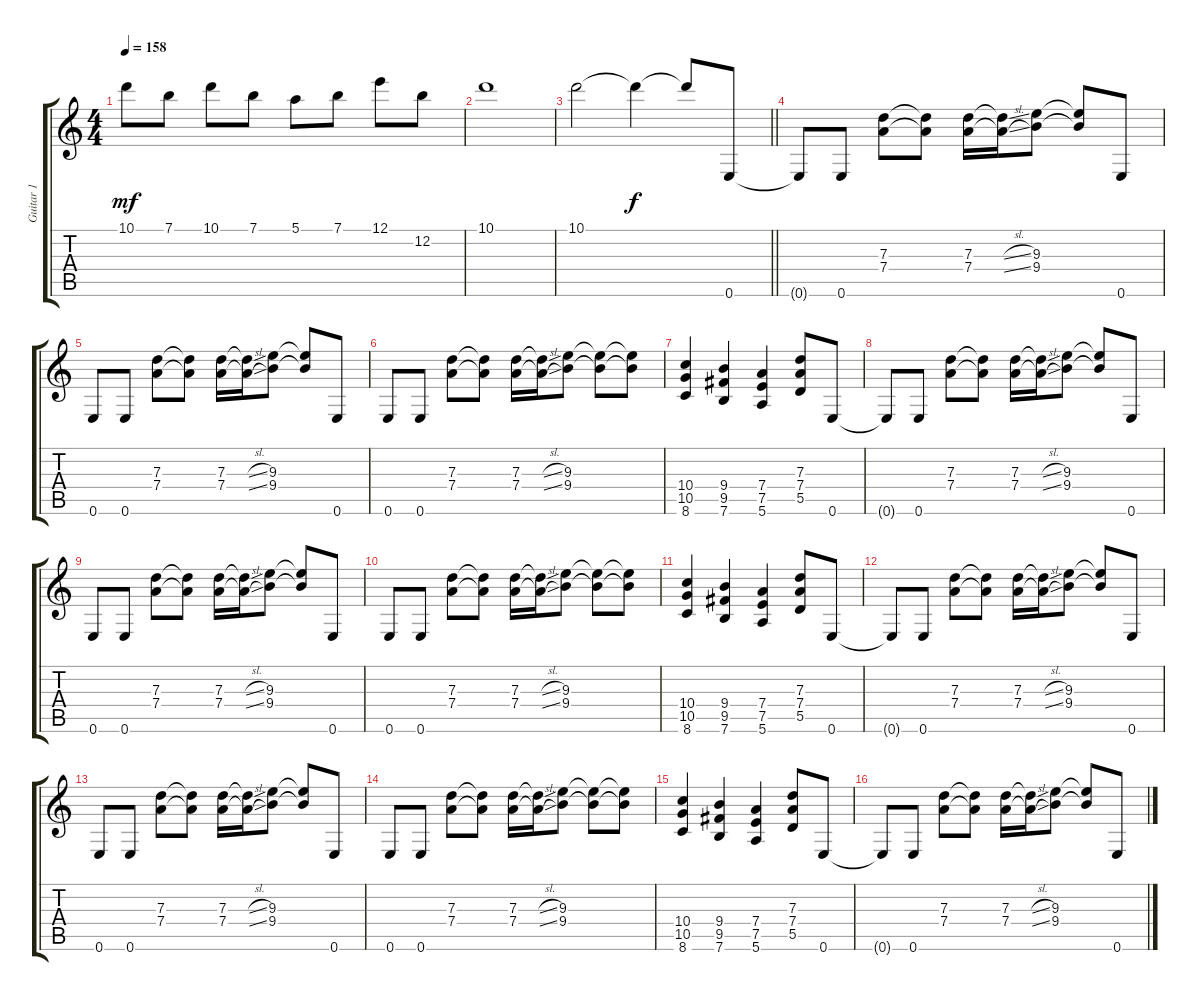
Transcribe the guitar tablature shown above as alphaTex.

\track ("Guitar 1" "Guitar 1") {instrument distortionguitar}
\staff {score tabs}
\tuning (E4 B3 G3 D3 A2 E2) {hide}
\ts (4 4)
\tempo 158
\clef g2
\ks c
10.1.8{dy mf} 7.1.8 10.1.8 7.1.8 5.1.8 7.1.8 12.1.8 12.2.8 |
10.1.1 |
\barLineRight lightlight
10.1.2 10.1{t}.4{dy f} 10.1{t}.8 0.6.8 |
0.6{t}.8 0.6.8 (7.3 7.4).8 (7.3{t} 7.4{t}).8 (7.3 7.4).16 (7.3{sl t} 7.4{sl t}).16 (9.3 9.4).8 (9.3{t} 9.4{t}).8 0.6.8 |
0.6.8 0.6.8 (7.3 7.4).8 (7.3{t} 7.4{t}).8 (7.3 7.4).16 (7.3{sl t} 7.4{sl t}).16 (9.3 9.4).8 (9.3{t} 9.4{t}).8 0.6.8 |
0.6.8 0.6.8 (7.3 7.4).8 (7.3{t} 7.4{t}).8 (7.3 7.4).16 (7.3{sl t} 7.4{sl t}).16 (9.3 9.4).8 (9.3{t} 9.4{t}).8 (9.3{t} 9.4{t}).8 |
(10.4 10.5 8.6).4 (9.4 9.5 7.6).4 (7.4 7.5 5.6).4 (7.3 7.4 5.5).8 0.6.8 |
0.6{t}.8 0.6.8 (7.3 7.4).8 (7.3{t} 7.4{t}).8 (7.3 7.4).16 (7.3{sl t} 7.4{sl t}).16 (9.3 9.4).8 (9.3{t} 9.4{t}).8 0.6.8 |
0.6.8 0.6.8 (7.3 7.4).8 (7.3{t} 7.4{t}).8 (7.3 7.4).16 (7.3{sl t} 7.4{sl t}).16 (9.3 9.4).8 (9.3{t} 9.4{t}).8 0.6.8 |
0.6.8 0.6.8 (7.3 7.4).8 (7.3{t} 7.4{t}).8 (7.3 7.4).16 (7.3{sl t} 7.4{sl t}).16 (9.3 9.4).8 (9.3{t} 9.4{t}).8 (9.3{t} 9.4{t}).8 |
(10.4 10.5 8.6).4 (9.4 9.5 7.6).4 (7.4 7.5 5.6).4 (7.3 7.4 5.5).8 0.6.8 |
0.6{t}.8 0.6.8 (7.3 7.4).8 (7.3{t} 7.4{t}).8 (7.3 7.4).16 (7.3{sl t} 7.4{sl t}).16 (9.3 9.4).8 (9.3{t} 9.4{t}).8 0.6.8 |
0.6.8 0.6.8 (7.3 7.4).8 (7.3{t} 7.4{t}).8 (7.3 7.4).16 (7.3{sl t} 7.4{sl t}).16 (9.3 9.4).8 (9.3{t} 9.4{t}).8 0.6.8 |
0.6.8 0.6.8 (7.3 7.4).8 (7.3{t} 7.4{t}).8 (7.3 7.4).16 (7.3{sl t} 7.4{sl t}).16 (9.3 9.4).8 (9.3{t} 9.4{t}).8 (9.3{t} 9.4{t}).8 |
(10.4 10.5 8.6).4 (9.4 9.5 7.6).4 (7.4 7.5 5.6).4 (7.3 7.4 5.5).8 0.6.8 |
0.6{t}.8 0.6.8 (7.3 7.4).8 (7.3{t} 7.4{t}).8 (7.3 7.4).16 (7.3{sl t} 7.4{sl t}).16 (9.3 9.4).8 (9.3{t} 9.4{t}).8 0.6.8
